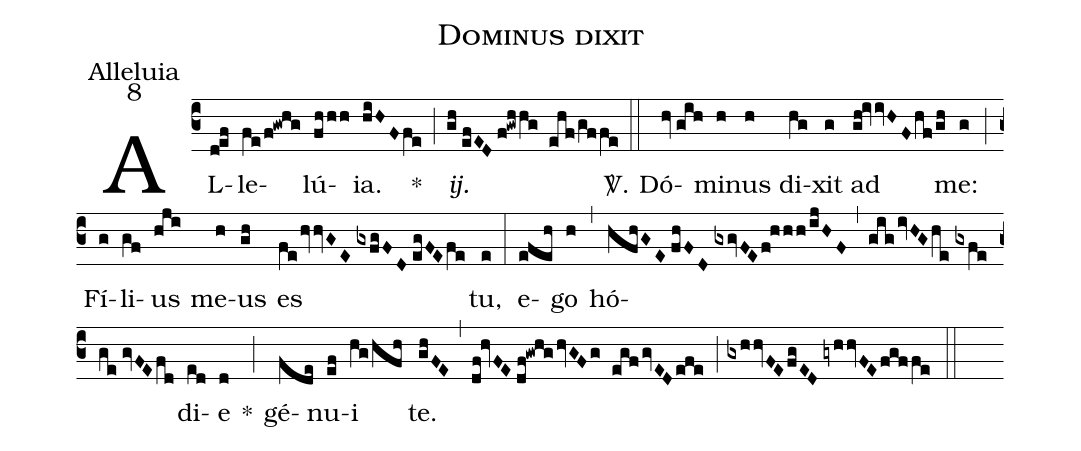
name:Dominus dixit;
office-part:Alleluia;
mode:8;
%%
(c3) AL(d!ef)le(fe/f!gwhg)lú(fhhh)ia.(hiHFfe) *(;) <i>ij.</i>(gh//efED//f!gwh/hg ehf/gffe) <sp>V/</sp>.(::) Dó(hv//gih)mi(h)nus(h) di(hg)xit(g) ad(gh!ivivHFhf/gh) me:(g) (;) Fí(g)li(gf)us(hji) me(h)us(gh) es(fehvhvGE//gxfgFD//egFEfe) tu,(e) (:) e(efeh)go(h) (,) hó(hfhGE//fhFD//gxgvFEf!hhh/ijHF,gigivHGhe//gxfe/ge//gvFEfd)di(ed)e(d) *(;) gé(fde)nu(ef)i(hg/hfh) te.(ghFE) (,) (df!hvFE//df!gwhg/hvGFg egfgvEDefe) (;) (gxhhvFEfgED//gyhhvFEfgffe) (::)
